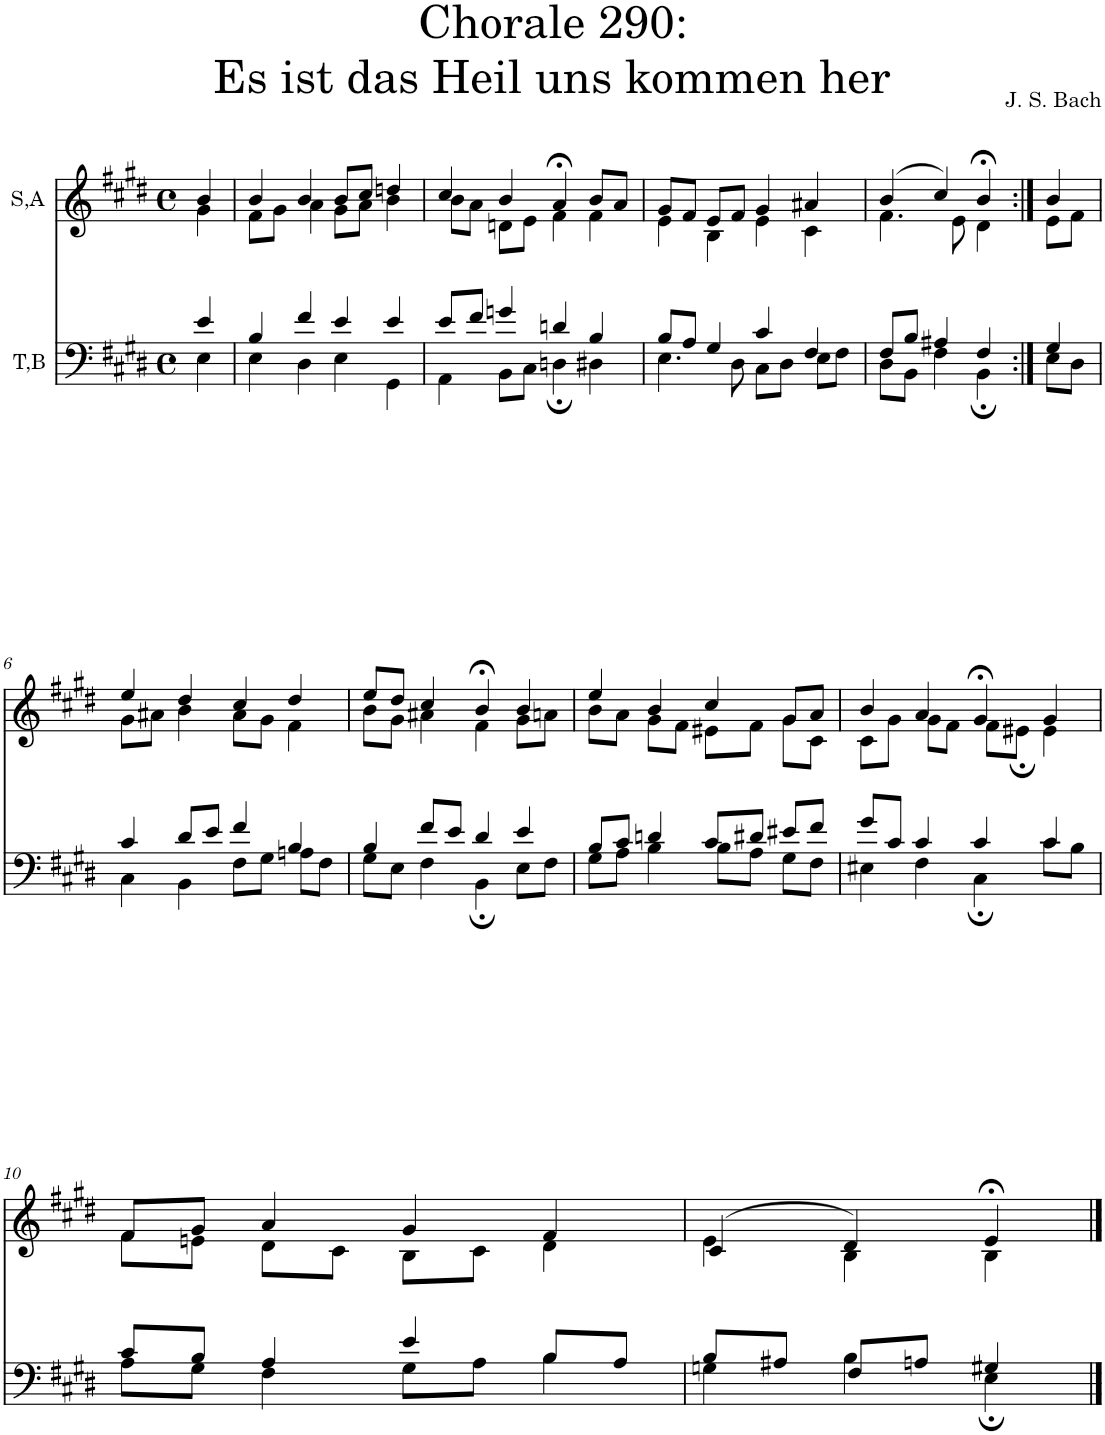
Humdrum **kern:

**kern	**kern
*part2	*part1
*staff2	*staff1
*I"T,B	*I"S,A
*clefF4	*clefG2
*k[f#c#g#d#]	*k[f#c#g#d#]
*M4/4	*M4/4
*met(c)	*met(c)
=	=
*^	*^
4e/	4E\	4b/	4g#\
=1	=1	=1	=1
4B/	4E\	4b/	8f#\L
.	.	.	8g#\J
4f#/	4D#\	4b/	4a\
4e/	4E\	8b/L	8g#\L
.	.	8cc#/J	8a\J
4e/	4GG#\	4ddn/	4b\
=2	=2	=2	=2
8e/L	4AA\	4cc#/	8b\L
8f#/J	.	.	8a\J
4gn/	8BB\L	4b/	8dn\L
.	8C#\J	.	8e\J
4dn/	4Dn;\	4a;</	4f#\
4B/	4D#X\	8b/L	4f#\
.	.	8a/J	.
=3	=3	=3	=3
8B/L	4.E\	8g#/L	4e\
8A/J	.	8f#/J	.
4G#/	.	8e/L	4B\
.	8D#\	8f#/J	.
4c#/	8C#\L	4g#/	4e\
.	8D#\J	.	.
4F#/	8E\L	4a#X/	4c#\
.	8F#\J	.	.
=737	=737	=737	=737
8F#/L	8D#\L	(>4b/	4.f#\
8B/J	8BB\J	.	.
4A#X/	4F#\	4cc#/)	.
.	.	.	8e\
4F#/	4BB;\	4b;</	4d#\
=738:|!	=738:|!	=738:|!	=738:|!
4G#/	8E\L	4b/	8e\L
.	8D#\J	.	8f#\J
!!LO:LB:g=z	!!
=6	=6	=6	=6
4c#/	4C#\	4ee/	8g#\L
.	.	.	8a#X\J
8d#/L	4BB\	4dd#/	4b\
8e/J	.	.	.
4f#/	8F#\L	4cc#/	8a#\L
.	8G#\J	.	8g#\J
4B/	8An\L	4dd#/	4f#\
.	8F#\J	.	.
=7	=7	=7	=7
4B/	8G#\L	8ee/L	8b\L
.	8E\J	8dd#/J	8g#\J
8f#/L	4F#\	4cc#/	4a#X\
8e/J	.	.	.
4d#/	4BB;\	4b;</	4f#\
4e/	8E\L	4b/	8g#\L
.	8F#\J	.	8an\J
=8	=8	=8	=8
8B/L	8G#\L	4ee/	8b\L
8c#/J	8A\J	.	8a\J
4dn/	4B\	4b/	8g#\L
.	.	.	8f#\J
8c#/L	8B\L	4cc#/	8e#X\L
8d#X/J	8A\J	.	8f#\J
8e#X/L	8G#\L	8g#/L	8g#\L
8f#/J	8F#\J	8a/J	8c#\J
=9	=9	=9	=9
8g#/L	4E#X\	4b/	8c#\L
8c#/J	.	.	8g#\J
4c#/	4F#\	4a/	8g#\L
.	.	.	8f#\J
4c#/	4C#;\	4g#;</	8f#\L
.	.	.	8e#X;\J
4c#/	8c#\L	4g#/	4e#\
.	8B\J	.	.
!!LO:LB:g=z	!!
=10	=10	=10	=10
8c#/L	8A\L	8f#/L	8f#\L
8B/J	8G#\J	8g#/J	8en\J
4A/	4F#\	4a/	8d#\L
.	.	.	8c#\J
4e/	8G#\L	4g#/	8B\L
.	8A\J	.	8c#\J
8B/L	4B\	4f#/	4d#\
8A/J	.	.	.
=11	=11	=11	=11
8B/L	4Gn\	(>4c#/	4e\
8A#X/J	.	.	.
8F#/L	4B\	4d#/)	4B\
8An/J	.	.	.
4G#X/	4E;\	4e;</	4B\
*v	*v	*	*
*	*v	*v
==	==
*-	*-
